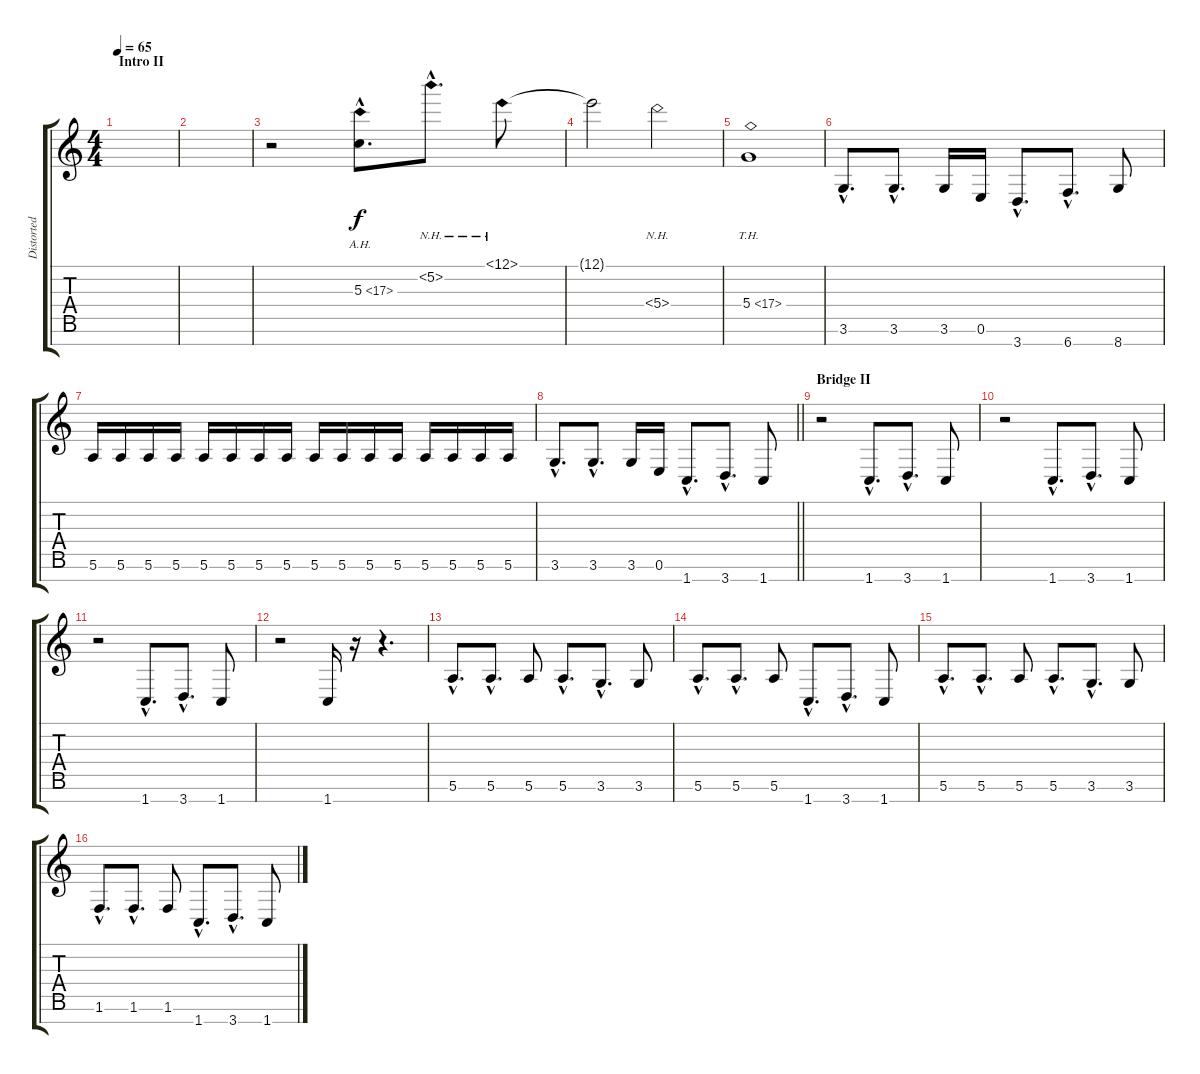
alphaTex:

\track ("Distorted Guitar III" "Distorted ") {instrument distortionguitar}
\staff {score tabs}
\tuning (E4 B3 G3 D3 A2 E2 B1) {hide}
\ts (4 4)
\section ("" "Intro II")
\tempo 65
\clef g2
\ks c
|
|
r.2 5.3{ah 12 hac}.8{d} 5.2{nh hac}.8{d} 12.1{nh}.8 |
12.1{t}.2 5.4{nh}.2 |
5.4{th 12}.1 |
3.6{hac}.8{d} 3.6{hac}.8{d} 3.6.16 0.6.16 3.7{hac}.8{d} 6.7{hac}.8{d} 8.7.8 |
5.6.16 5.6.16 5.6.16 5.6.16 5.6.16 5.6.16 5.6.16 5.6.16 5.6.16 5.6.16 5.6.16 5.6.16 5.6.16 5.6.16 5.6.16 5.6.16 |
\barLineRight lightlight
3.6{hac}.8{d} 3.6{hac}.8{d} 3.6.16 0.6.16 1.7{hac}.8{d} 3.7{hac}.8{d} 1.7.8 |
\section ("" "Bridge II")
r.2 1.7{hac}.8{d} 3.7{hac}.8{d} 1.7.8 |
r.2 1.7{hac}.8{d} 3.7{hac}.8{d} 1.7.8 |
r.2 1.7{hac}.8{d} 3.7{hac}.8{d} 1.7.8 |
r.2 1.7.16 r.16 r.4{d} |
5.6{hac}.8{d} 5.6{hac}.8{d} 5.6.8 5.6{hac}.8{d} 3.6{hac}.8{d} 3.6.8 |
5.6{hac}.8{d} 5.6{hac}.8{d} 5.6.8 1.7{hac}.8{d} 3.7{hac}.8{d} 1.7.8 |
5.6{hac}.8{d} 5.6{hac}.8{d} 5.6.8 5.6{hac}.8{d} 3.6{hac}.8{d} 3.6.8 |
1.6{hac}.8{d} 1.6{hac}.8{d} 1.6.8 1.7{hac}.8{d} 3.7{hac}.8{d} 1.7.8
